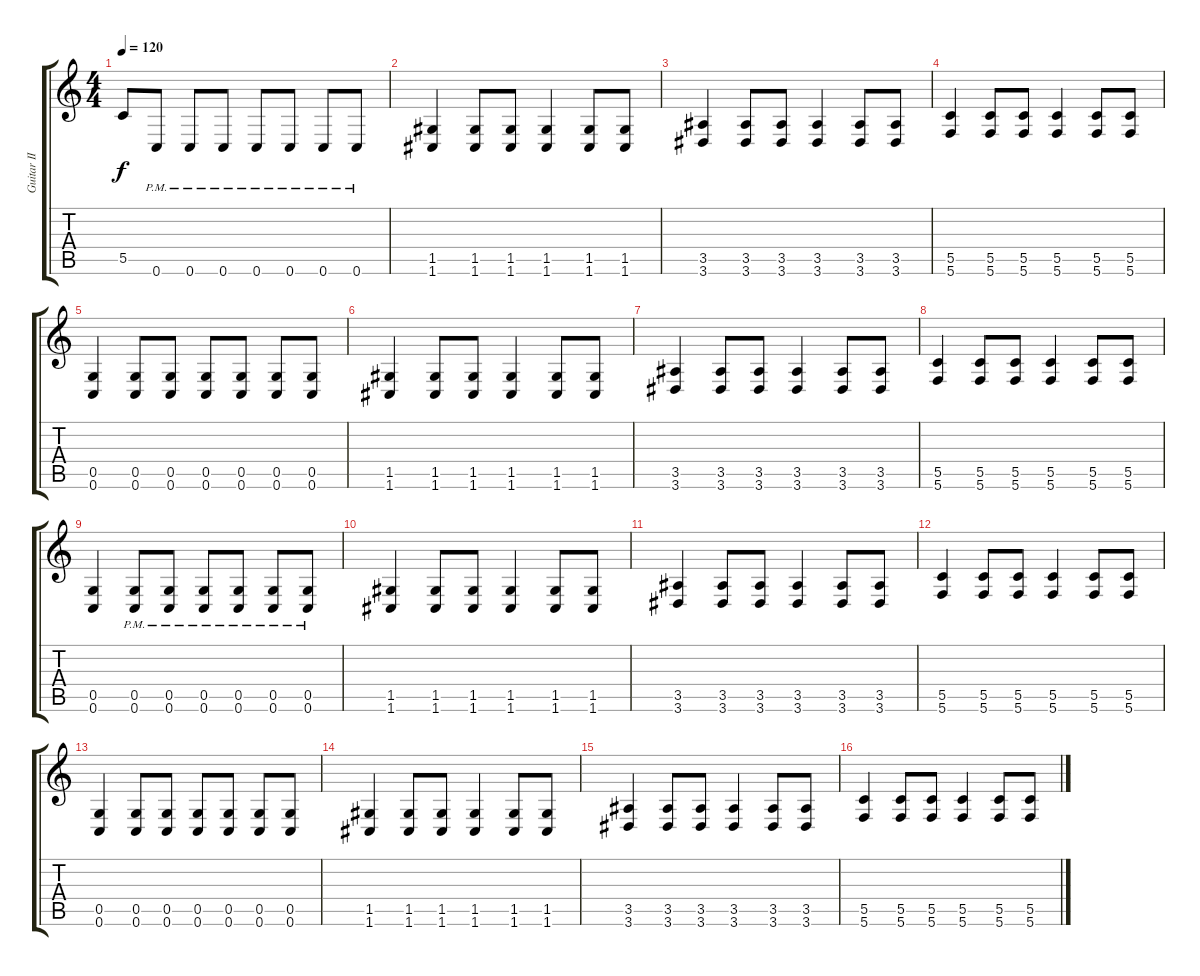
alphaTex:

\track ("Guitar II" "Guitar II") {instrument overdrivenguitar}
\staff {score tabs}
\tuning (D4 A3 F3 C3 G2 C2) {hide}
\ts (4 4)
\tempo 120
\clef g2
\ks c
5.5.8{dy f} 0.6{pm}.8 0.6{pm}.8 0.6{pm}.8 0.6{pm}.8 0.6{pm}.8 0.6{pm}.8 0.6{pm}.8 |
(1.5 1.6).4 (1.5 1.6).8 (1.5 1.6).8 (1.5 1.6).4 (1.5 1.6).8 (1.5 1.6).8 |
(3.5 3.6).4 (3.5 3.6).8 (3.5 3.6).8 (3.5 3.6).4 (3.5 3.6).8 (3.5 3.6).8 |
(5.5 5.6).4 (5.5 5.6).8 (5.5 5.6).8 (5.5 5.6).4 (5.5 5.6).8 (5.5 5.6).8 |
(0.5 0.6).4 (0.5 0.6).8 (0.5 0.6).8 (0.5 0.6).8 (0.5 0.6).8 (0.5 0.6).8 (0.5 0.6).8 |
(1.5 1.6).4 (1.5 1.6).8 (1.5 1.6).8 (1.5 1.6).4 (1.5 1.6).8 (1.5 1.6).8 |
(3.5 3.6).4 (3.5 3.6).8 (3.5 3.6).8 (3.5 3.6).4 (3.5 3.6).8 (3.5 3.6).8 |
(5.5 5.6).4 (5.5 5.6).8 (5.5 5.6).8 (5.5 5.6).4 (5.5 5.6).8 (5.5 5.6).8 |
(0.5 0.6).4 (0.5{pm} 0.6{pm}).8 (0.5{pm} 0.6{pm}).8 (0.5{pm} 0.6{pm}).8 (0.5{pm} 0.6{pm}).8 (0.5{pm} 0.6{pm}).8 (0.5{pm} 0.6{pm}).8 |
(1.5 1.6).4 (1.5 1.6).8 (1.5 1.6).8 (1.5 1.6).4 (1.5 1.6).8 (1.5 1.6).8 |
(3.5 3.6).4 (3.5 3.6).8 (3.5 3.6).8 (3.5 3.6).4 (3.5 3.6).8 (3.5 3.6).8 |
(5.5 5.6).4 (5.5 5.6).8 (5.5 5.6).8 (5.5 5.6).4 (5.5 5.6).8 (5.5 5.6).8 |
(0.5 0.6).4 (0.5 0.6).8 (0.5 0.6).8 (0.5 0.6).8 (0.5 0.6).8 (0.5 0.6).8 (0.5 0.6).8 |
(1.5 1.6).4 (1.5 1.6).8 (1.5 1.6).8 (1.5 1.6).4 (1.5 1.6).8 (1.5 1.6).8 |
(3.5 3.6).4 (3.5 3.6).8 (3.5 3.6).8 (3.5 3.6).4 (3.5 3.6).8 (3.5 3.6).8 |
(5.5 5.6).4 (5.5 5.6).8 (5.5 5.6).8 (5.5 5.6).4 (5.5 5.6).8 (5.5 5.6).8
